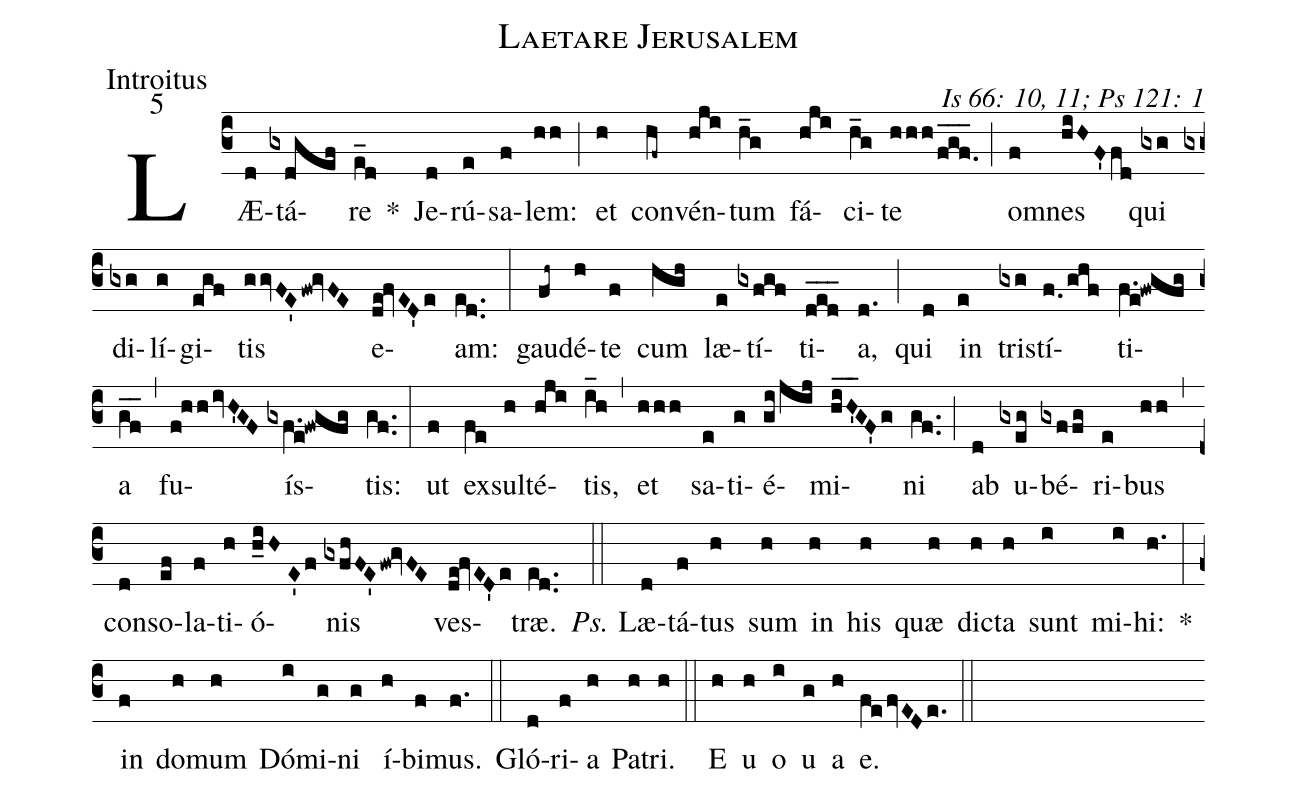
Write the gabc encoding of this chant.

name: Laetare Jerusalem;
office-part: Introitus;
mode: 5;
commentary: Is 66: 10, 11; Ps 121: 1;
%%
(c3) LÆ(d)tá(gxdgef)re(e_d) *() Je(d)rú(e)sa(f)lem:(hh) (;) et(h) con(hf~)vén(hji)tum(h_g) fá(hji)ci(h_g)te(hhh/f_g_f._) (;) om(f)nes(hiHF'fd) qui(gxg) di(gxg)lí(g)gi(egf)tis(ggvFE'fw!gvFE) e(de!fvED'e)am:(ed..) (:)
gau(fh~)dé(h)te(f) cum(hgh) læ(e)tí(gxfgf)ti(d_e_d_)a,(d.) (;) qui(d) in(e) tris(gxg)tí(f.0/ghf)ti(f.e!fwgfg)a(g_f_) (,) fu(f!hhivH'GF)ís(gxf.e!fwgfg)tis:(gf..) (:)
ut(f) ex(fe)sul(h)té(hji)tis,(i_h) (,) et(hhh) sa(e)ti(g)é(gi/jij)mi(hi_H'_GF'g)ni(gf..) (;) ab(d) u(gxeg)bé(gxffg)ri(e)bus(hh) (,) con(d)so(ef)la(f)ti(h)ó(h_iH//E'f)nis(gxfhFE'fw!gvFE) ves(de!fvED'e)træ.(ed..) (::)
<i>Ps.</i> Læ(d)tá(f)tus(h) sum(h) in(h) his(h) quæ(h) dic(h)ta(h) sunt(i) mi(i)hi:(h.) *(:)
in(f) do(h)mum(h) Dó(i)mi(g)ni(g) í(h)bi(f)mus.(f.) (::)
Gló(d)ri(f)a(h) Pa(h)tri.(h) (::)
<eu>E(h) u(h) o(i) u(g) a(h) e.</eu>(fefvEDe.) (::)
